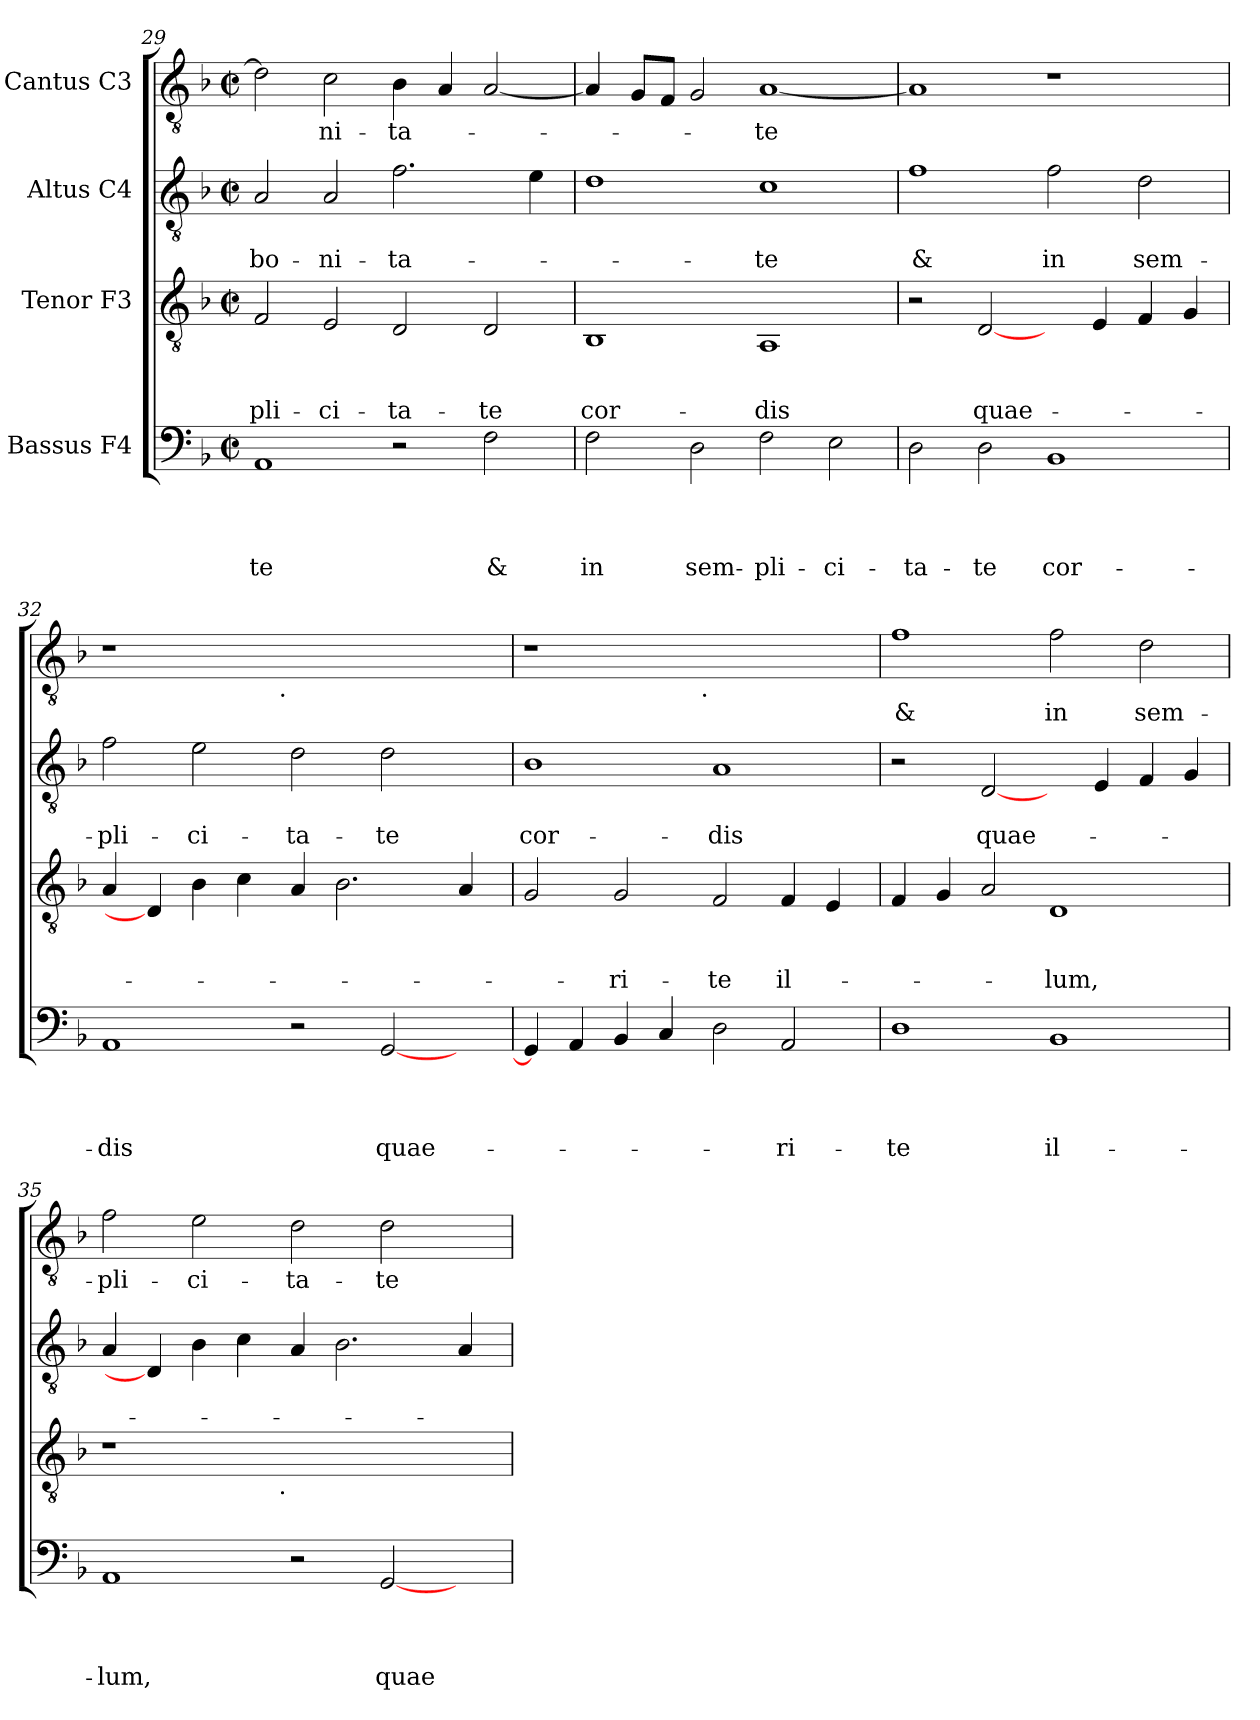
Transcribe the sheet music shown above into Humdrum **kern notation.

**kern	**text	**text	**text	**text	**kern	**text	**text	**text	**kern	**text	**text	**kern	**text
*part4	*part4	*part4	*part4	*part4	*part3	*part3	*part3	*part3	*part2	*part2	*part2	*part1	*part1
*staff4	*staff4	*staff4	*staff4	*staff4	*staff3	*staff3	*staff3	*staff3	*staff2	*staff2	*staff2	*staff1	*staff1
*I"Bassus F4	*	*	*	*	*I"Tenor F3	*	*	*	*I"Altus C4	*	*	*I"Cantus C3	*
!!LO:LB:g=z
*clefF4	*	*	*	*	*clefGv2	*	*	*	*clefGv2	*	*	*clefGv2	*
*k[b-]	*	*	*	*	*k[b-]	*	*	*	*k[b-]	*	*	*k[b-]	*
*F:	*	*	*	*	*F:	*	*	*	*F:	*	*	*F:	*
*M2/2	*	*	*	*	*M2/2	*	*	*	*M2/2	*	*	*M2/2	*
*met(c|)	*	*	*	*	*met(c|)	*	*	*	*met(c|)	*	*	*met(c|)	*
=29	=29	=29	=29	=29	=29	=29	=29	=29	=29	=29	=29	=29	=29
!	!	!	!	!LO:LY:b	!	!	!	!LO:LY:b	!	!	!LO:LY:b	!	!
1AA	.	.	.	-te	2F/	.	.	-pli-	2A/	.	bo-	2d\]	.
!	!	!	!	!	!	!	!	!LO:LY:b	!	!	!LO:LY:b	!	!LO:LY:b
.	.	.	.	.	2E/	.	.	-ci-	2A/	.	-ni-	2c\	-ni-
!	!	!	!	!	!	!	!	!LO:LY:b	!	!	!LO:LY:b	!	!LO:LY:b
2r	.	.	.	.	2D/	.	.	-ta-	2.f\	.	-ta-	4B-\	-ta-
.	.	.	.	.	.	.	.	.	.	.	.	4A/	.
!	!	!	!	!LO:LY:b	!	!	!	!LO:LY:b	!	!	!	!	!
2F\	.	.	.	&	2D/	.	.	-te	.	.	.	[<2A/	.
.	.	.	.	.	.	.	.	.	4e\	.	.	.	.
=30	=30	=30	=30	=30	=30	=30	=30	=30	=30	=30	=30	=30	=30
!	!	!	!	!LO:LY:b	!	!	!	!LO:LY:b	!	!	!	!	!
2F\	.	.	.	in	1BB-	.	.	cor-	1d	.	.	4A/]	.
.	.	.	.	.	.	.	.	.	.	.	.	8G/L	.
.	.	.	.	.	.	.	.	.	.	.	.	8F/J	.
!	!	!	!	!LO:LY:b	!	!	!	!	!	!	!	!	!
2D\	.	.	.	sem-	.	.	.	.	.	.	.	2G/	.
!	!	!	!	!LO:LY:b	!	!	!	!LO:LY:b	!	!	!LO:LY:b	!	!LO:LY:b
2F\	.	.	.	-pli-	1AA	.	.	-dis	1c	.	-te	[<1A	-te
!	!	!	!	!LO:LY:b	!	!	!	!	!	!	!	!	!
2E\	.	.	.	-ci-	.	.	.	.	.	.	.	.	.
=31	=31	=31	=31	=31	=31	=31	=31	=31	=31	=31	=31	=31	=31
!	!	!	!	!LO:LY:b	!	!	!	!	!	!	!LO:LY:b	!	!
2D\	.	.	.	-ta-	2r	.	.	.	1f	.	&	1A]	.
!	!	!	!	!LO:LY:b	!	!	!	!LO:LY:b	!	!	!	!	!
2D\	.	.	.	-te	[2D/	.	.	quae-	.	.	.	.	.
!	!	!	!	!LO:LY:b	!	!	!	!	!	!	!LO:LY:b	!	!
1BB-	.	.	.	cor-	4ryy	.	.	.	2f\	.	in	1r	.
.	.	.	.	.	4E/	.	.	.	.	.	.	.	.
!	!	!	!	!	!	!	!	!	!	!	!LO:LY:b	!	!
.	.	.	.	.	4F/	.	.	.	2d\	.	sem-	.	.
.	.	.	.	.	4G/	.	.	.	.	.	.	.	.
=32	=32	=32	=32	=32	=32	=32	=32	=32	=32	=32	=32	=32	=32
!	!	!	!	!LO:LY:b	!	!	!	!	!	!	!LO:LY:b	!	!
*	*	*	*	*	*	*	*	*	*	*	*	*^	*
1AA	.	.	.	-dis	4A/	.	.	.	2f\	.	-pli-	1r	2ryy	.
.	.	.	.	.	4D/]	.	.	.	.	.	.	.	.	.
!	!	!	!	!	!	!	!	!	!	!	!LO:LY:b	!	!	!
.	.	.	.	.	4B-\	.	.	.	2e\	.	-ci-	.	4...ryy	.
.	.	.	.	.	4c\	.	.	.	.	.	.	.	.	.
!	!	!	!	!	!	!	!	!	!	!	!	!	!LO:TX:b:t=.	!
.	.	.	.	.	.	.	.	.	.	.	.	.	1ryy	.
!	!	!	!	!	!	!	!	!	!	!	!LO:LY:b	!	!	!
2r	.	.	.	.	4A/	.	.	.	2d\	.	-ta-	1ryy	.	.
.	.	.	.	.	2.B-\	.	.	.	.	.	.	.	.	.
!	!	!	!	!LO:LY:b	!	!	!	!	!	!	!LO:LY:b	!	!	!
[<2GG/	.	.	.	quae-	.	.	.	.	2d\	.	-te	.	.	.
.	.	.	.	.	.	.	.	.	.	.	.	.	4ryy	.
4ryy	.	.	.	.	4A/	.	.	.	4ryy	.	.	4ryy	.	.
.	.	.	.	.	.	.	.	.	.	.	.	.	32ryy	.
=33	=33	=33	=33	=33	=33	=33	=33	=33	=33	=33	=33	=33	=33	=33
!	!	!	!	!	!	!	!	!	!	!	!LO:LY:b	!	!	!
4GG/]	.	.	.	.	2G/	.	.	.	1B-	.	cor-	1r	2ryy	.
4AA/	.	.	.	.	.	.	.	.	.	.	.	.	.	.
!	!	!	!	!	!	!	!	!LO:LY:b	!	!	!	!	!	!
4BB-/	.	.	.	.	2G/	.	.	-ri-	.	.	.	.	4...ryy	.
4C/	.	.	.	.	.	.	.	.	.	.	.	.	.	.
!	!	!	!	!	!	!	!	!	!	!	!	!	!LO:TX:b:t=.	!
.	.	.	.	.	.	.	.	.	.	.	.	.	1ryy	.
!	!	!	!	!	!	!	!	!LO:LY:b	!	!	!LO:LY:b	!	!	!
2D\	.	.	.	.	2F/	.	.	-te	1A	.	-dis	1ryy	.	.
!	!	!	!	!LO:LY:b	!	!	!	!LO:LY:b	!	!	!	!	!	!
2AA/	.	.	.	-ri-	4F/	.	.	il-	.	.	.	.	.	.
.	.	.	.	.	4E/	.	.	.	.	.	.	.	.	.
.	.	.	.	.	.	.	.	.	.	.	.	.	32ryy	.
!!LO:LB:g=z
=34	=34	=34	=34	=34	=34	=34	=34	=34	=34	=34	=34	=34	=34	=34
!	!	!	!	!LO:LY:b	!	!	!	!	!	!	!	!	!	!LO:LY:b
*	*	*	*	*	*	*	*	*	*	*	*	*v	*v	*
1D	.	.	.	-te	4F/	.	.	.	2r	.	.	1f	&
.	.	.	.	.	4G/	.	.	.	.	.	.	.	.
!	!	!	!	!	!	!	!	!	!	!	!LO:LY:b	!	!
.	.	.	.	.	2A/	.	.	.	[2D/	.	quae-	.	.
!	!	!	!	!LO:LY:b	!	!	!	!LO:LY:b	!	!	!	!	!LO:LY:b
1BB-	.	.	.	il-	1D	.	.	-lum,	4ryy	.	.	2f\	in
.	.	.	.	.	.	.	.	.	4E/	.	.	.	.
!	!	!	!	!	!	!	!	!	!	!	!	!	!LO:LY:b
.	.	.	.	.	.	.	.	.	4F/	.	.	2d\	sem-
.	.	.	.	.	.	.	.	.	4G/	.	.	.	.
=35	=35	=35	=35	=35	=35	=35	=35	=35	=35	=35	=35	=35	=35
!	!	!	!	!LO:LY:b	!	!	!	!	!	!	!	!	!LO:LY:b
*	*	*	*	*	*^	*	*	*	*	*	*	*	*
1AA	.	.	.	-lum,	1r	2ryy	.	.	.	4A/	.	.	2f\	-pli-
.	.	.	.	.	.	.	.	.	.	4D/]	.	.	.	.
!	!	!	!	!	!	!	!	!	!	!	!	!	!	!LO:LY:b
.	.	.	.	.	.	4...ryy	.	.	.	4B-\	.	.	2e\	-ci-
.	.	.	.	.	.	.	.	.	.	4c\	.	.	.	.
!	!	!	!	!	!	!LO:TX:b:t=.	!	!	!	!	!	!	!	!
.	.	.	.	.	.	1ryy	.	.	.	.	.	.	.	.
!	!	!	!	!	!	!	!	!	!	!	!	!	!	!LO:LY:b
2r	.	.	.	.	1ryy	.	.	.	.	4A/	.	.	2d\	-ta-
.	.	.	.	.	.	.	.	.	.	2.B-\	.	.	.	.
!	!	!	!	!LO:LY:b	!	!	!	!	!	!	!	!	!	!LO:LY:b
[<2GG/	.	.	.	quae-	.	.	.	.	.	.	.	.	2d\	-te
.	.	.	.	.	.	4ryy	.	.	.	.	.	.	.	.
4ryy	.	.	.	.	4ryy	.	.	.	.	4A/	.	.	4ryy	.
.	.	.	.	.	.	32ryy	.	.	.	.	.	.	.	.
*	*	*	*	*	*v	*v	*	*	*	*	*	*	*	*
=	=	=	=	=	=	=	=	=	=	=	=	=	=
*-	*-	*-	*-	*-	*-	*-	*-	*-	*-	*-	*-	*-	*-
